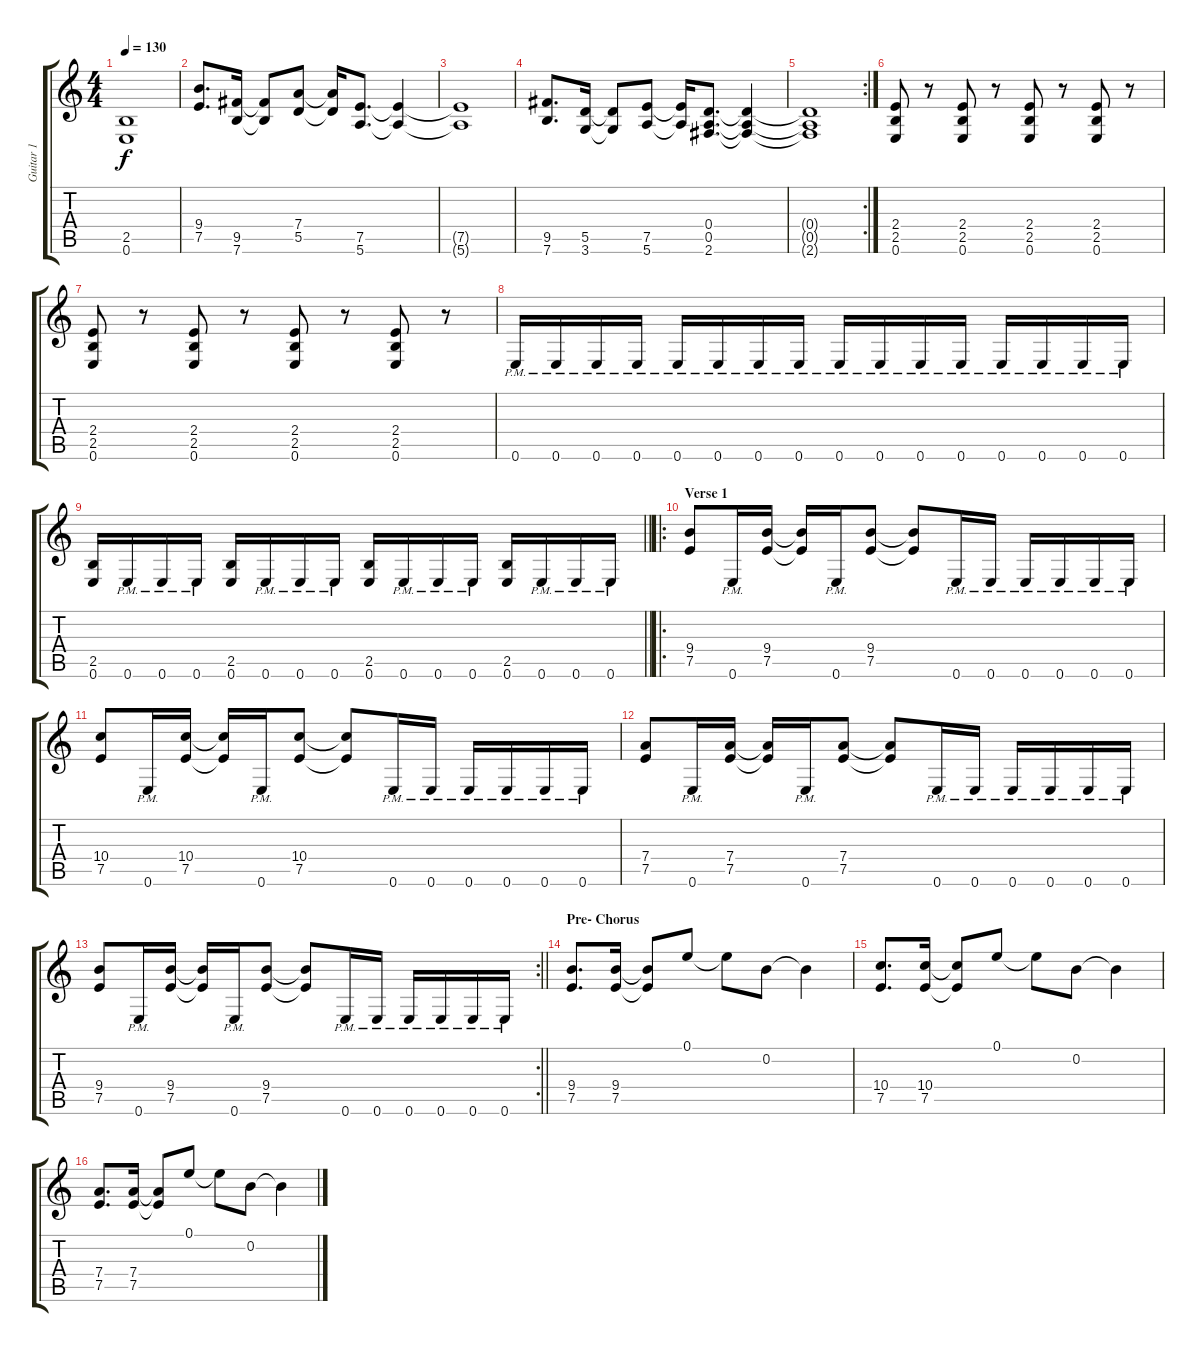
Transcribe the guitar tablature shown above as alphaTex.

\track ("Guitar 1" "Guitar 1") {instrument distortionguitar}
\staff {score tabs}
\tuning (E4 B3 G3 D3 A2 E2) {hide}
\ts (4 4)
\tempo 130
\clef g2
\ks c
(2.5{t} 0.6{t}).1{dy f} |
(9.4 7.5).8{d} (9.5 7.6).16 (9.5{t} 7.6{t}).8 (7.4 5.5).8 (7.4{t} 5.5{t}).16 (7.5 5.6).8{d} (7.5{t} 5.6{t}).4 |
(7.5{t} 5.6{t}).1 |
(9.5 7.6).8{d} (5.5 3.6).16 (5.5{t} 3.6{t}).8 (7.5 5.6).8 (7.5{t} 5.6{t}).16 (0.4 0.5 2.6).8{d} (0.4{t} 0.5{t} 2.6{t}).4 |
\rc 2
(0.4{t} 0.5{t} 2.6{t}).1 |
(2.4 2.5 0.6).8 r.8 (2.4 2.5 0.6).8 r.8 (2.4 2.5 0.6).8 r.8 (2.4 2.5 0.6).8 r.8 |
(2.4 2.5 0.6).8 r.8 (2.4 2.5 0.6).8 r.8 (2.4 2.5 0.6).8 r.8 (2.4 2.5 0.6).8 r.8 |
0.6{pm}.16 0.6{pm}.16 0.6{pm}.16 0.6{pm}.16 0.6{pm}.16 0.6{pm}.16 0.6{pm}.16 0.6{pm}.16 0.6{pm}.16 0.6{pm}.16 0.6{pm}.16 0.6{pm}.16 0.6{pm}.16 0.6{pm}.16 0.6{pm}.16 0.6{pm}.16 |
\barLineRight lightlight
(2.5 0.6).16 0.6{pm}.16 0.6{pm}.16 0.6{pm}.16 (2.5 0.6).16 0.6{pm}.16 0.6{pm}.16 0.6{pm}.16 (2.5 0.6).16 0.6{pm}.16 0.6{pm}.16 0.6{pm}.16 (2.5 0.6).16 0.6{pm}.16 0.6{pm}.16 0.6{pm}.16 |
\ro
\section ("" "Verse 1")
(9.4 7.5).8 0.6{pm}.16 (9.4 7.5).16 (9.4{t} 7.5{t}).16 0.6{pm}.16 (9.4 7.5).8 (9.4{t} 7.5{t}).8 0.6{pm}.16 0.6{pm}.16 0.6{pm}.16 0.6{pm}.16 0.6{pm}.16 0.6{pm}.16 |
(10.4 7.5).8 0.6{pm}.16 (10.4 7.5).16 (10.4{t} 7.5{t}).16 0.6{pm}.16 (10.4 7.5).8 (10.4{t} 7.5{t}).8 0.6{pm}.16 0.6{pm}.16 0.6{pm}.16 0.6{pm}.16 0.6{pm}.16 0.6{pm}.16 |
(7.4 7.5).8 0.6{pm}.16 (7.4 7.5).16 (7.4{t} 7.5{t}).16 0.6{pm}.16 (7.4 7.5).8 (7.4{t} 7.5{t}).8 0.6{pm}.16 0.6{pm}.16 0.6{pm}.16 0.6{pm}.16 0.6{pm}.16 0.6{pm}.16 |
\rc 2
\barLineRight lightlight
(9.4 7.5).8 0.6{pm}.16 (9.4 7.5).16 (9.4{t} 7.5{t}).16 0.6{pm}.16 (9.4 7.5).8 (9.4{t} 7.5{t}).8 0.6{pm}.16 0.6{pm}.16 0.6{pm}.16 0.6{pm}.16 0.6{pm}.16 0.6{pm}.16 |
\section ("" "Pre- Chorus")
(9.4 7.5).8{d} (9.4 7.5).16 (9.4{t} 7.5{t}).8 0.1.8 0.1{t}.8 0.2.8 0.2{t}.4 |
(10.4 7.5).8{d} (10.4 7.5).16 (10.4{t} 7.5{t}).8 0.1.8 0.1{t}.8 0.2.8 0.2{t}.4 |
(7.4 7.5).8{d} (7.4 7.5).16 (7.4{t} 7.5{t}).8 0.1.8 0.1{t}.8 0.2.8 0.2{t}.4
